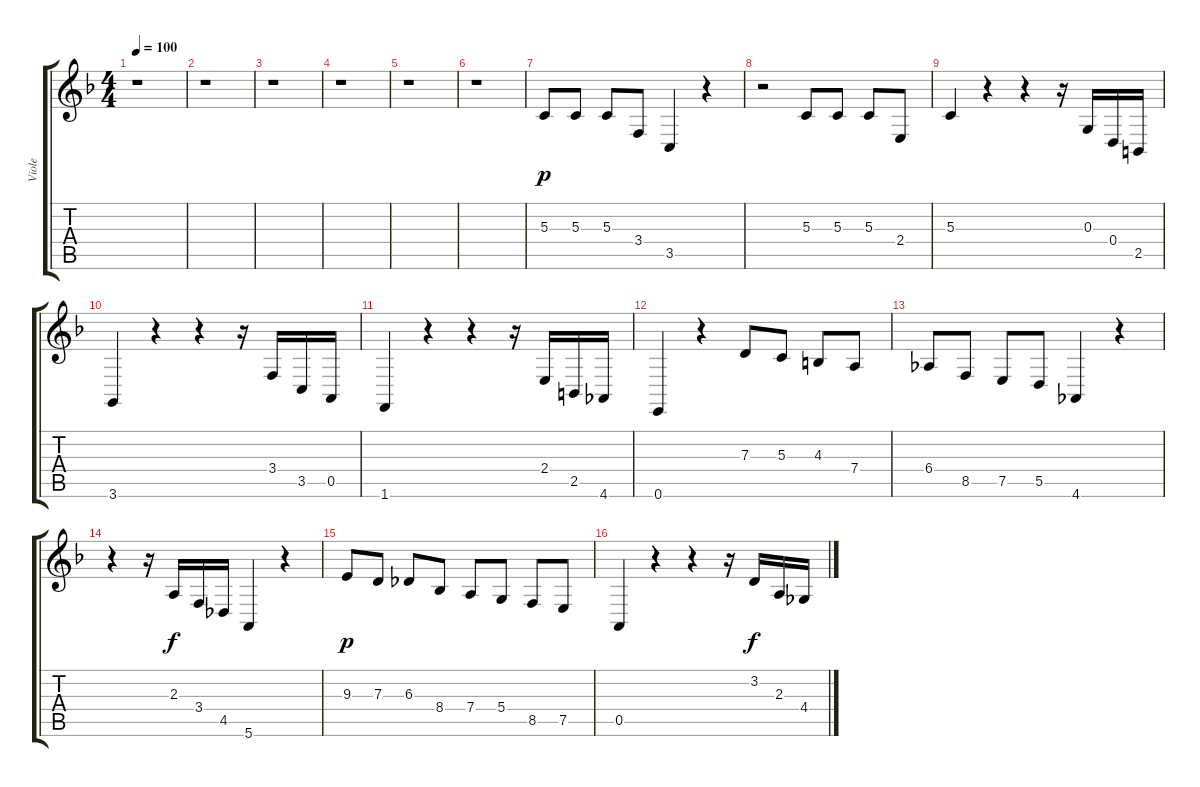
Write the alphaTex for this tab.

\track ("Viole" "Viole") {instrument viola}
\staff {score tabs}
\tuning (E4 B3 G3 D3 A2 E2) {hide}
\ts (4 4)
\tempo 100
\clef g2
\ks f
r.1{dy p} |
r.1 |
r.1 |
r.1 |
r.1 |
r.1 |
5.3.8 5.3.8 5.3.8 3.4.8 3.5.4 r.4 |
r.2 5.3.8 5.3.8 5.3.8 2.4.8 |
5.3.4 r.4 r.4 r.16 0.3.16 0.4.16 2.5.16 |
3.6.4 r.4 r.4 r.16 3.4.16 3.5.16 0.5.16 |
1.6.4 r.4 r.4 r.16 2.4.16 2.5.16 4.6.16 |
0.6.4 r.4 7.3.8 5.3.8 4.3.8 7.4.8 |
6.4.8 8.5.8 7.5.8 5.5.8 4.6.4 r.4 |
r.4 r.16 2.3.16{dy f} 3.4.16 4.5.16 5.6.4 r.4 |
9.3.8{dy p} 7.3.8 6.3.8 8.4.8 7.4.8 5.4.8 8.5.8 7.5.8 |
0.5.4 r.4 r.4 r.16 3.2.16{dy f} 2.3.16 4.4.16
